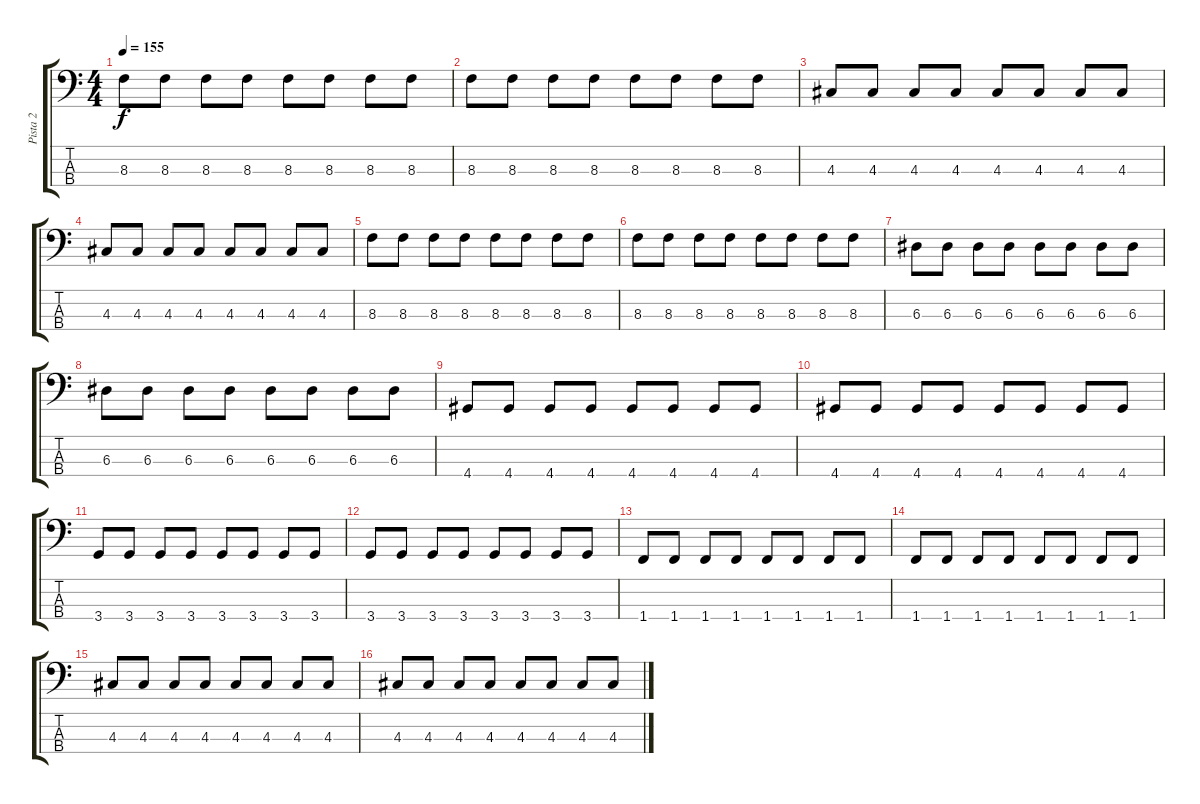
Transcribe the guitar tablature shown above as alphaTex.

\track ("Pista 2" "Pista 2") {instrument slapbass2}
\staff {score tabs}
\tuning (G2 D2 A1 E1) {hide}
\ts (4 4)
\tempo 155
\clef f4
\ks c
8.3.8{dy f} 8.3.8 8.3.8 8.3.8 8.3.8 8.3.8 8.3.8 8.3.8 |
8.3.8 8.3.8 8.3.8 8.3.8 8.3.8 8.3.8 8.3.8 8.3.8 |
4.3.8 4.3.8 4.3.8 4.3.8 4.3.8 4.3.8 4.3.8 4.3.8 |
4.3.8 4.3.8 4.3.8 4.3.8 4.3.8 4.3.8 4.3.8 4.3.8 |
8.3.8 8.3.8 8.3.8 8.3.8 8.3.8 8.3.8 8.3.8 8.3.8 |
8.3.8 8.3.8 8.3.8 8.3.8 8.3.8 8.3.8 8.3.8 8.3.8 |
6.3.8 6.3.8 6.3.8 6.3.8 6.3.8 6.3.8 6.3.8 6.3.8 |
6.3.8 6.3.8 6.3.8 6.3.8 6.3.8 6.3.8 6.3.8 6.3.8 |
4.4.8 4.4.8 4.4.8 4.4.8 4.4.8 4.4.8 4.4.8 4.4.8 |
4.4.8 4.4.8 4.4.8 4.4.8 4.4.8 4.4.8 4.4.8 4.4.8 |
3.4.8 3.4.8 3.4.8 3.4.8 3.4.8 3.4.8 3.4.8 3.4.8 |
3.4.8 3.4.8 3.4.8 3.4.8 3.4.8 3.4.8 3.4.8 3.4.8 |
1.4.8 1.4.8 1.4.8 1.4.8 1.4.8 1.4.8 1.4.8 1.4.8 |
1.4.8 1.4.8 1.4.8 1.4.8 1.4.8 1.4.8 1.4.8 1.4.8 |
4.3.8 4.3.8 4.3.8 4.3.8 4.3.8 4.3.8 4.3.8 4.3.8 |
4.3.8 4.3.8 4.3.8 4.3.8 4.3.8 4.3.8 4.3.8 4.3.8
